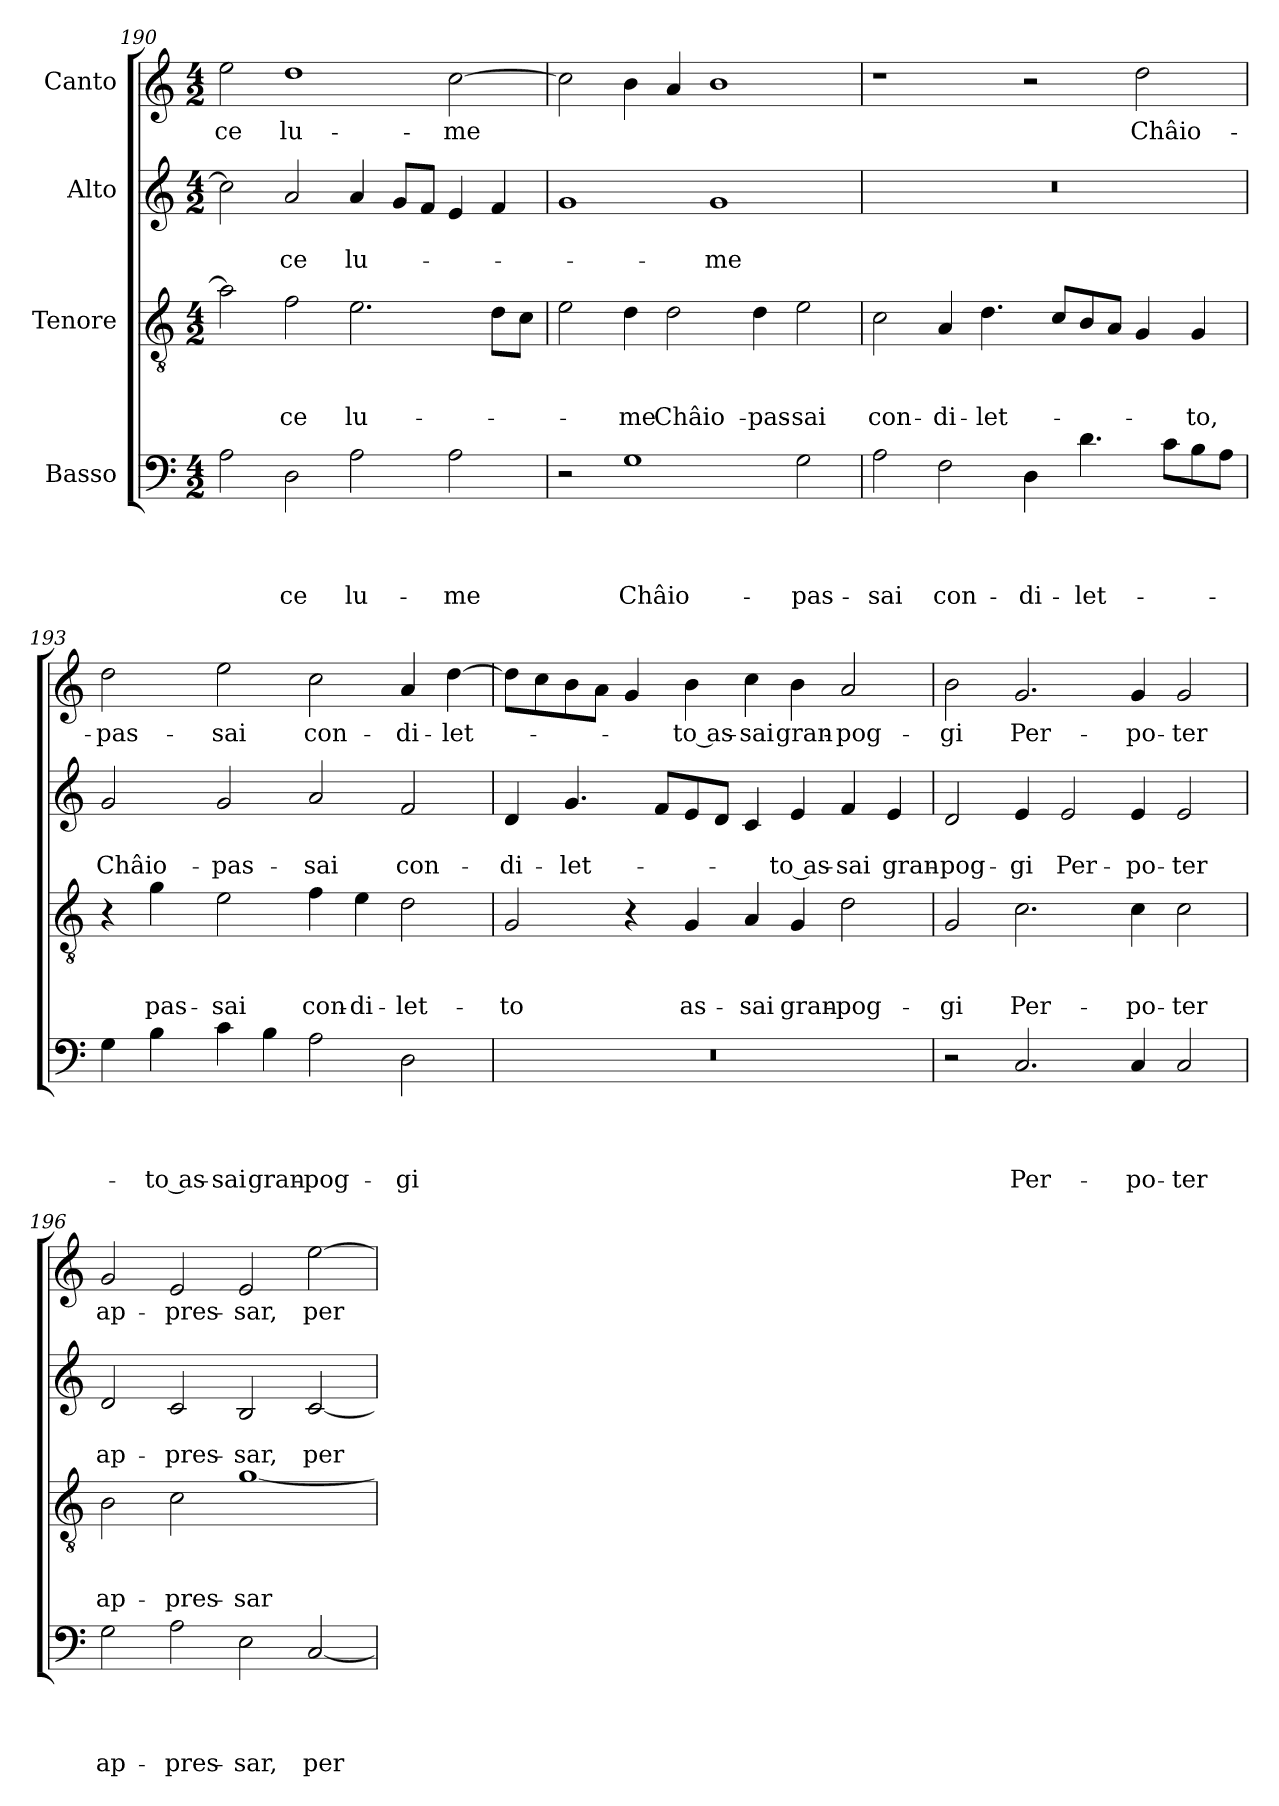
**kern	**text	**text	**text	**text	**kern	**text	**text	**text	**kern	**text	**text	**kern	**text
*part4	*part4	*part4	*part4	*part4	*part3	*part3	*part3	*part3	*part2	*part2	*part2	*part1	*part1
*staff4	*staff4	*staff4	*staff4	*staff4	*staff3	*staff3	*staff3	*staff3	*staff2	*staff2	*staff2	*staff1	*staff1
*I"Basso	*	*	*	*	*I"Tenore	*	*	*	*I"Alto	*	*	*I"Canto	*
*clefF4	*	*	*	*	*clefGv2	*	*	*	*clefG2	*	*	*clefG2	*
*k[]	*	*	*	*	*k[]	*	*	*	*k[]	*	*	*k[]	*
*M4/2	*	*	*	*	*M4/2	*	*	*	*M4/2	*	*	*M4/2	*
=190	=190	=190	=190	=190	=190	=190	=190	=190	=190	=190	=190	=190	=190
2A\	.	.	.	.	2a\]	.	.	.	2cc\]	.	.	2ee\	-ce
2D\	.	.	.	-ce	2f\	.	.	-ce	2a/	.	-ce	1dd\	lu-
2A\	.	.	.	lu-	2.e\	.	.	lu-	4a/	.	lu-	.	.
.	.	.	.	.	.	.	.	.	8g/L	.	.	.	.
.	.	.	.	.	.	.	.	.	8f/J	.	.	.	.
2A\	.	.	.	-me	.	.	.	.	4e/	.	.	[2cc\	-me
.	.	.	.	.	8d\L	.	.	.	4f/	.	.	.	.
.	.	.	.	.	8c\J	.	.	.	.	.	.	.	.
=191	=191	=191	=191	=191	=191	=191	=191	=191	=191	=191	=191	=191	=191
2r	.	.	.	.	2e\	.	.	.	1g/	.	.	2cc\]	.
1G\	.	.	.	Châio-	4d\	.	.	-me	.	.	.	4b\	.
.	.	.	.	.	2d\	.	.	Châio-	.	.	.	4a/	.
.	.	.	.	.	.	.	.	.	1g/	.	-me	1b\	.
.	.	.	.	.	4d\	.	.	pas-	.	.	.	.	.
2G\	.	.	.	pas-	2e\	.	.	-sai	.	.	.	.	.
=192	=192	=192	=192	=192	=192	=192	=192	=192	=192	=192	=192	=192	=192
2A\	.	.	.	-sai	2c\	.	.	con-	0r	.	.	1r	.
2F\	.	.	.	con-	4A/	.	.	di-	.	.	.	.	.
.	.	.	.	.	4.d\	.	.	-let-	.	.	.	.	.
4D\	.	.	.	di-	.	.	.	.	.	.	.	2r	.
.	.	.	.	.	8c/L	.	.	.	.	.	.	.	.
4.d\	.	.	.	-let-	8B/	.	.	.	.	.	.	.	.
.	.	.	.	.	8A/J	.	.	.	.	.	.	.	.
.	.	.	.	.	4G/	.	.	.	.	.	.	2dd\	Châio-
8c\L	.	.	.	.	.	.	.	.	.	.	.	.	.
8B\	.	.	.	.	4G/	.	.	-to,	.	.	.	.	.
8A\J	.	.	.	.	.	.	.	.	.	.	.	.	.
=193	=193	=193	=193	=193	=193	=193	=193	=193	=193	=193	=193	=193	=193
4G\	.	.	.	.	4r	.	.	.	2g/	.	Châio-	2dd\	pas-
4B\	.	.	.	-to as-	4g\	.	.	pas-	.	.	.	.	.
4c\	.	.	.	-sai	2e\	.	.	-sai	2g/	.	pas-	2ee\	-sai
4B\	.	.	.	gran-	.	.	.	.	.	.	.	.	.
2A\	.	.	.	pog-	4f\	.	.	con-	2a/	.	-sai	2cc\	con-
.	.	.	.	.	4e\	.	.	di-	.	.	.	.	.
2D\	.	.	.	-gi	2d\	.	.	-let-	2f/	.	con-	4a/	di-
.	.	.	.	.	.	.	.	.	.	.	.	[4dd\	-let-
=194	=194	=194	=194	=194	=194	=194	=194	=194	=194	=194	=194	=194	=194
0r	.	.	.	.	2G/	.	.	-to	4d/	.	di-	8dd\L]	.
.	.	.	.	.	.	.	.	.	.	.	.	8cc\	.
.	.	.	.	.	.	.	.	.	4.g/	.	-let-	8b\	.
.	.	.	.	.	.	.	.	.	.	.	.	8a\J	.
.	.	.	.	.	4r	.	.	.	.	.	.	4g/	.
.	.	.	.	.	.	.	.	.	8f/L	.	.	.	.
.	.	.	.	.	4G/	.	.	as-	8e/	.	.	4b\	-to as-
.	.	.	.	.	.	.	.	.	8d/J	.	.	.	.
.	.	.	.	.	4A/	.	.	-sai	4c/	.	.	4cc\	-sai
.	.	.	.	.	4G/	.	.	gran-	4e/	.	-to as-	4b\	gran-
.	.	.	.	.	2d\	.	.	pog-	4f/	.	-sai	2a/	pog-
.	.	.	.	.	.	.	.	.	4e/	.	gran-	.	.
=195	=195	=195	=195	=195	=195	=195	=195	=195	=195	=195	=195	=195	=195
2r	.	.	.	.	2G/	.	.	-gi	2d/	.	pog-	2b\	-gi
2.C/	.	.	.	Per-	2.c\	.	.	Per-	4e/	.	-gi	2.g/	Per-
.	.	.	.	.	.	.	.	.	2e/	.	Per-	.	.
4C/	.	.	.	po-	4c\	.	.	po-	4e/	.	po-	4g/	po-
2C/	.	.	.	-ter	2c\	.	.	-ter	2e/	.	-ter	2g/	-ter
=196	=196	=196	=196	=196	=196	=196	=196	=196	=196	=196	=196	=196	=196
2G\	.	.	.	ap-	2B\	.	.	ap-	2d/	.	ap-	2g/	ap-
2A\	.	.	.	-pres-	2c\	.	.	-pres-	2c/	.	-pres-	2e/	-pres-
2E\	.	.	.	-sar,	[1g/	.	.	-sar	2B/	.	-sar,	2e/	-sar,
[2C/	.	.	.	per-	.	.	.	.	[2c/	.	per-	[2ee\	per-
=	=	=	=	=	=	=	=	=	=	=	=	=	=
*-	*-	*-	*-	*-	*-	*-	*-	*-	*-	*-	*-	*-	*-
